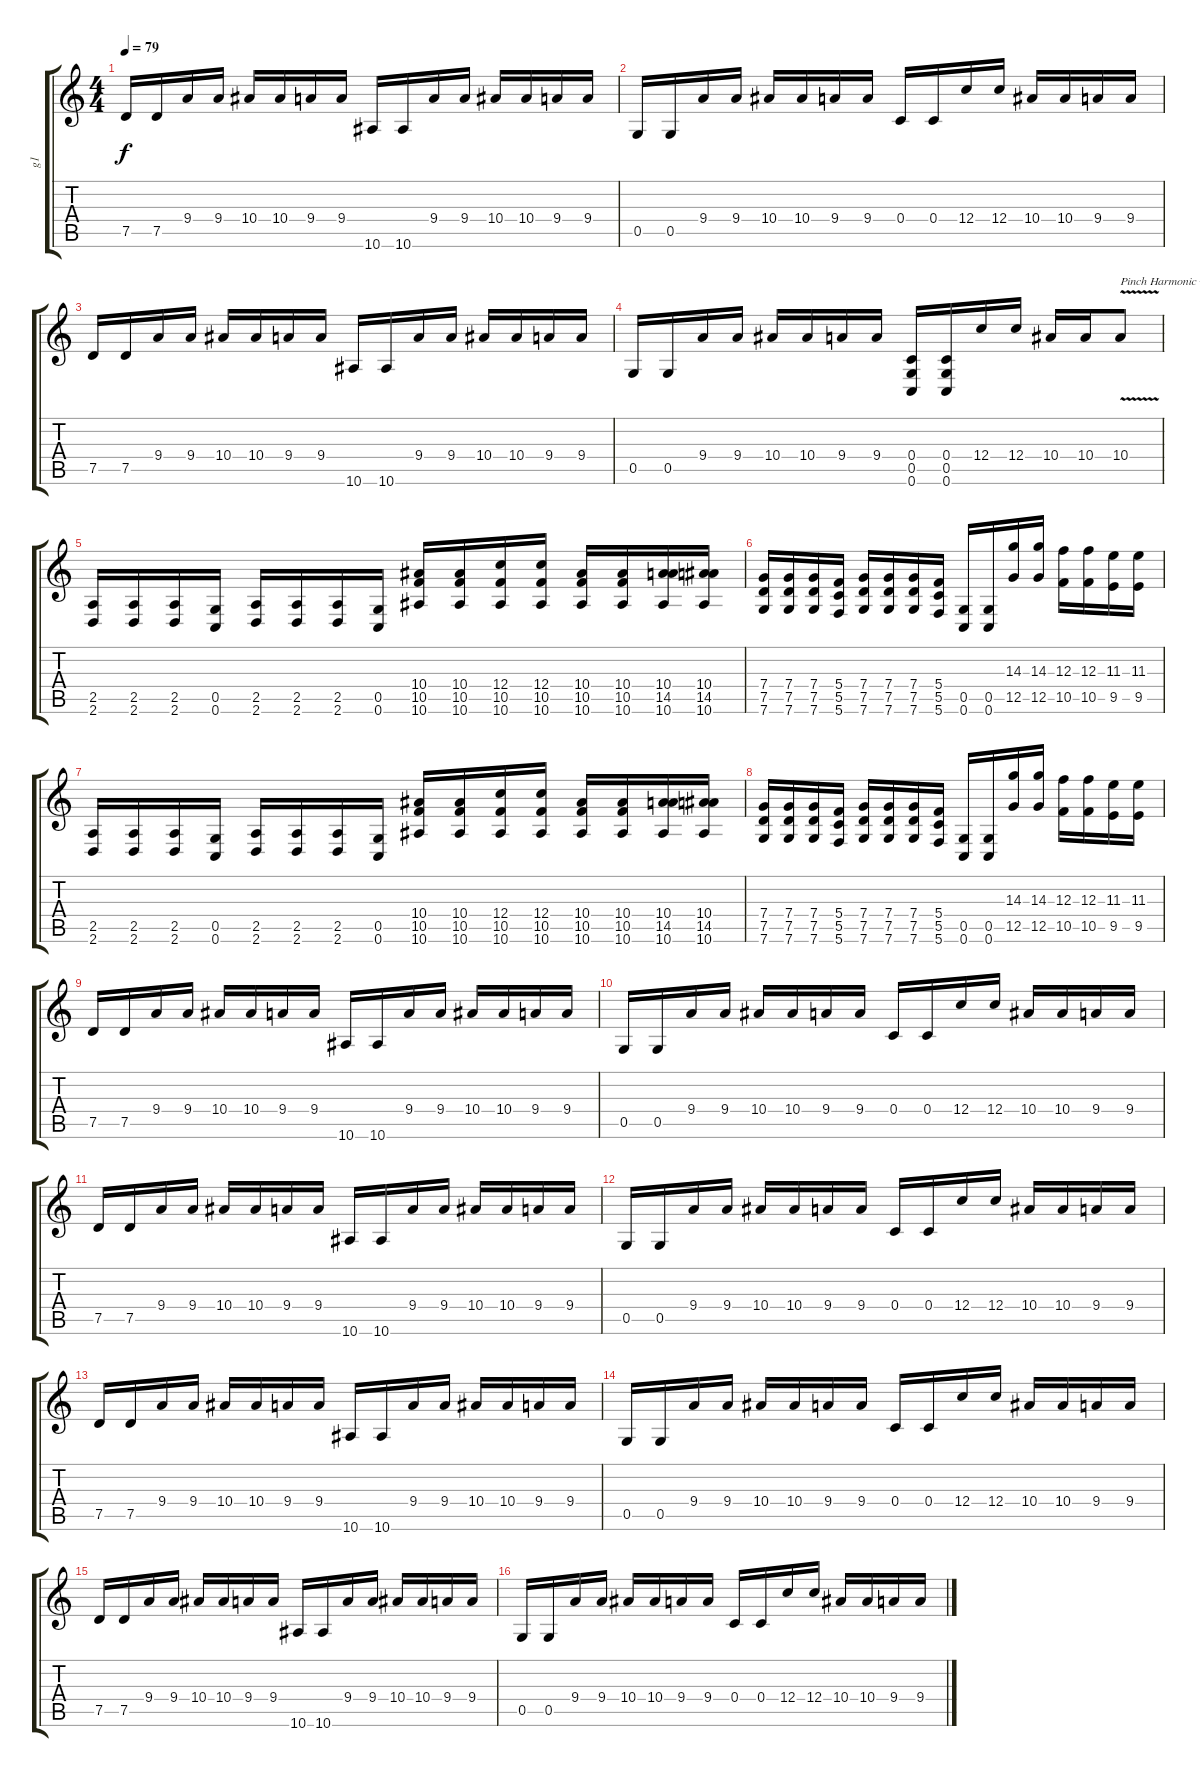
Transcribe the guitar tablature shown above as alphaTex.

\track ("g1" "g1") {instrument distortionguitar}
\staff {score tabs}
\tuning (D4 A3 F3 C3 G2 C2) {hide}
\ts (4 4)
\tempo 79
\clef g2
\ks c
7.5.16{dy f instrument electricguitarmuted} 7.5.16 9.4.16 9.4.16 10.4.16 10.4.16 9.4.16 9.4.16 10.6.16 10.6.16 9.4.16 9.4.16 10.4.16 10.4.16 9.4.16 9.4.16 |
0.5.16 0.5.16 9.4.16 9.4.16 10.4.16 10.4.16 9.4.16 9.4.16 0.4.16 0.4.16 12.4.16 12.4.16 10.4.16 10.4.16 9.4.16 9.4.16 |
7.5.16{instrument electricguitarmuted} 7.5.16 9.4.16 9.4.16 10.4.16 10.4.16 9.4.16 9.4.16 10.6.16 10.6.16 9.4.16 9.4.16 10.4.16 10.4.16 9.4.16 9.4.16 |
0.5.16 0.5.16 9.4.16 9.4.16 10.4.16 10.4.16 9.4.16 9.4.16 (0.4 0.5 0.6).16{instrument distortionguitar} (0.4 0.5 0.6).16 12.4.16 12.4.16 10.4.16 10.4.16 10.4{v}.8{txt "Pinch Harmonic ^_^" instrument guitarharmonics} |
(2.5 2.6).16{instrument distortionguitar} (2.5 2.6).16 (2.5 2.6).16 (0.5 0.6).16 (2.5 2.6).16 (2.5 2.6).16 (2.5 2.6).16 (0.5 0.6).16 (10.4 10.5 10.6).16 (10.4 10.5 10.6).16 (12.4 10.5 10.6).16 (12.4 10.5 10.6).16 (10.4 10.5 10.6).16 (10.4 10.5 10.6).16 (10.4 14.5 10.6).16 (10.4 14.5 10.6).16 |
(7.4 7.5 7.6).16 (7.4 7.5 7.6).16 (7.4 7.5 7.6).16 (5.4 5.5 5.6).16 (7.4 7.5 7.6).16 (7.4 7.5 7.6).16 (7.4 7.5 7.6).16 (5.4 5.5 5.6).16 (0.5 0.6).16 (0.5 0.6).16 (14.3 12.5).16 (14.3 12.5).16 (12.3 10.5).16 (12.3 10.5).16 (11.3 9.5).16 (11.3 9.5).16 |
(2.5 2.6).16{instrument distortionguitar} (2.5 2.6).16 (2.5 2.6).16 (0.5 0.6).16 (2.5 2.6).16 (2.5 2.6).16 (2.5 2.6).16 (0.5 0.6).16 (10.4 10.5 10.6).16 (10.4 10.5 10.6).16 (12.4 10.5 10.6).16 (12.4 10.5 10.6).16 (10.4 10.5 10.6).16 (10.4 10.5 10.6).16 (10.4 14.5 10.6).16 (10.4 14.5 10.6).16 |
(7.4 7.5 7.6).16 (7.4 7.5 7.6).16 (7.4 7.5 7.6).16 (5.4 5.5 5.6).16 (7.4 7.5 7.6).16 (7.4 7.5 7.6).16 (7.4 7.5 7.6).16 (5.4 5.5 5.6).16 (0.5 0.6).16 (0.5 0.6).16 (14.3 12.5).16 (14.3 12.5).16 (12.3 10.5).16 (12.3 10.5).16 (11.3 9.5).16 (11.3 9.5).16 |
7.5.16{instrument electricguitarmuted} 7.5.16 9.4.16 9.4.16 10.4.16 10.4.16 9.4.16 9.4.16 10.6.16 10.6.16 9.4.16 9.4.16 10.4.16 10.4.16 9.4.16 9.4.16 |
0.5.16 0.5.16 9.4.16 9.4.16 10.4.16 10.4.16 9.4.16 9.4.16 0.4.16 0.4.16 12.4.16 12.4.16 10.4.16 10.4.16 9.4.16 9.4.16 |
7.5.16{instrument electricguitarmuted} 7.5.16 9.4.16 9.4.16 10.4.16 10.4.16 9.4.16 9.4.16 10.6.16 10.6.16 9.4.16 9.4.16 10.4.16 10.4.16 9.4.16 9.4.16 |
0.5.16 0.5.16 9.4.16 9.4.16 10.4.16 10.4.16 9.4.16 9.4.16 0.4.16 0.4.16 12.4.16 12.4.16 10.4.16 10.4.16 9.4.16 9.4.16 |
7.5.16{instrument electricguitarmuted} 7.5.16 9.4.16 9.4.16 10.4.16 10.4.16 9.4.16 9.4.16 10.6.16 10.6.16 9.4.16 9.4.16 10.4.16 10.4.16 9.4.16 9.4.16 |
0.5.16 0.5.16 9.4.16 9.4.16 10.4.16 10.4.16 9.4.16 9.4.16 0.4.16 0.4.16 12.4.16 12.4.16 10.4.16 10.4.16 9.4.16 9.4.16 |
7.5.16{instrument electricguitarmuted} 7.5.16 9.4.16 9.4.16 10.4.16 10.4.16 9.4.16 9.4.16 10.6.16 10.6.16 9.4.16 9.4.16 10.4.16 10.4.16 9.4.16 9.4.16 |
0.5.16 0.5.16 9.4.16 9.4.16 10.4.16 10.4.16 9.4.16 9.4.16 0.4.16 0.4.16 12.4.16 12.4.16 10.4.16 10.4.16 9.4.16 9.4.16
